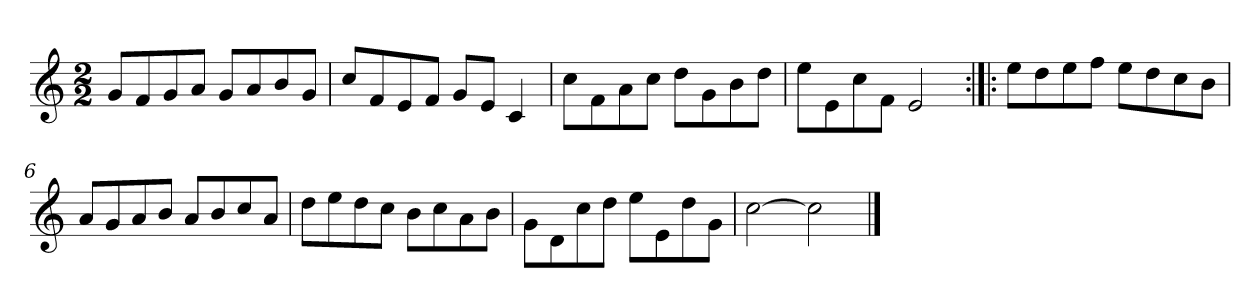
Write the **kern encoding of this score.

**kern
*part1
*staff1
*clefG2
*k[]
*C:
*M2/2
*MM120
=1
8g/L
8f/
8g/
8a/J
8g/L
8a/
8b/
8g/J
=2
8cc/L
8f/
8e/
8f/J
8g/L
8e/J
4c
=3
8cc\L
8f\
8a\
8cc\J
8dd\L
8g\
8b\
8dd\J
=4
8ee\L
8e\
8cc\
8f\J
2e
=5:|!|:
8ee\L
8dd\
8ee\
8ff\J
8ee\L
8dd\
8cc\
8b\J
=6
8a/L
8g/
8a/
8b/J
8a/L
8b/
8cc/
8a/J
=7
8dd\L
8ee\
8dd\
8cc\J
8b\L
8cc\
8a\
8b\J
=8
8g\L
8d\
8cc\
8dd\J
8ee\L
8e\
8dd\
8g\J
=9
[2cc
2cc]
==
*-
